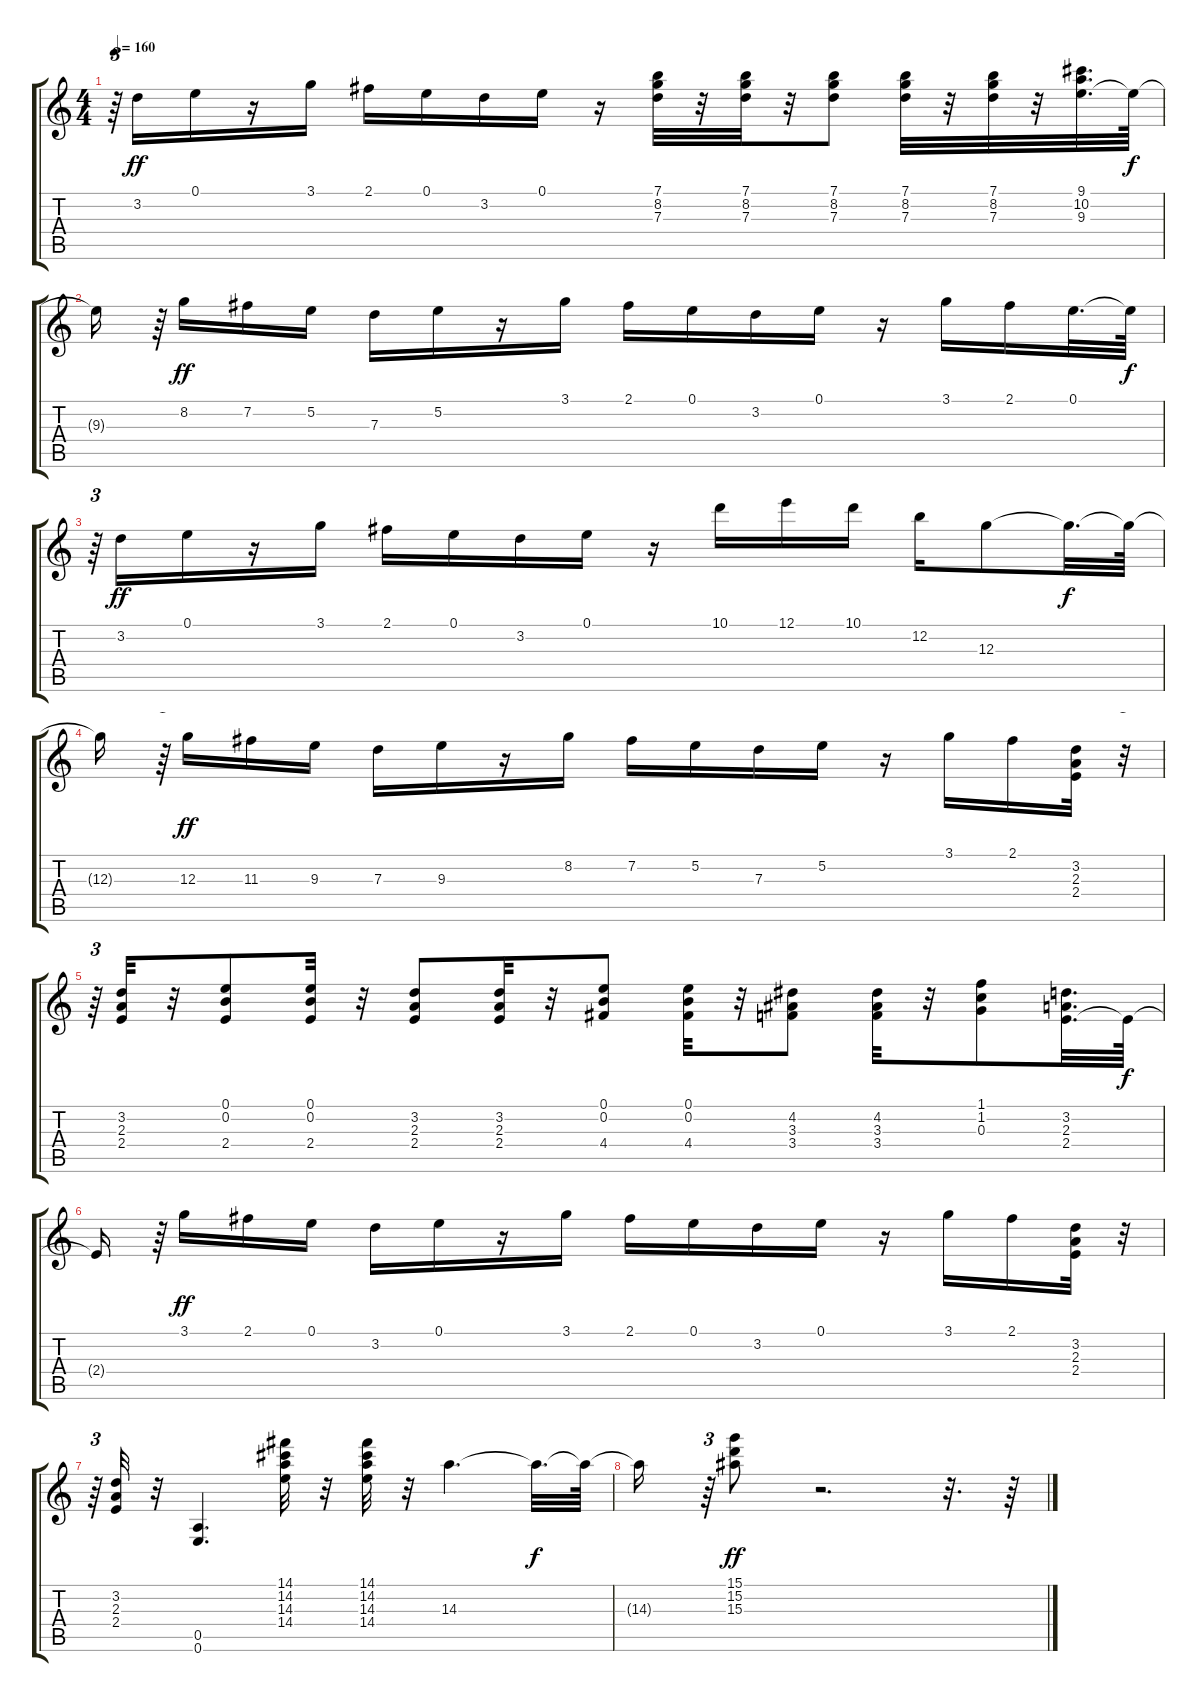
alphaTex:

\track "" {instrument distortionguitar}
\staff {score tabs}
\tuning (E4 B3 G3 D3 A2 E2) {hide}
\ts (4 4)
\tempo 160
\clef g2
\ks c
r.64{tu (3 2) dy f} 3.2.16{dy ff} 0.1.16 r.16 3.1.16 2.1.16 0.1.16 3.2.16 0.1.16 r.16 (7.1 8.2 7.3).32 r.32 (7.1 8.2 7.3).32 r.32 (7.1 8.2 7.3).8 (7.1 8.2 7.3).32 r.32 (7.1 8.2 7.3).32 r.32 (9.1 10.2 9.3).32{d} 9.3{t}.64{dy f} |
9.3{t}.16 r.64{tu (3 2)} 8.2.16{dy ff} 7.2.16 5.2.16 7.3.16 5.2.16 r.16 3.1.16 2.1.16 0.1.16 3.2.16 0.1.16 r.16 3.1.16 2.1.16 0.1.32{d} 0.1{t}.64{dy f} |
r.64{tu (3 2)} 3.2.16{dy ff} 0.1.16 r.16 3.1.16 2.1.16 0.1.16 3.2.16 0.1.16 r.16 10.1.16 12.1.16 10.1.16 12.2.16 12.3.8 12.3{t}.32{d dy f} 12.3{t}.64 |
12.3{t}.16 r.64{tu (3 2)} 12.3.16{dy ff} 11.3.16 9.3.16 7.3.16 9.3.16 r.16 8.2.16 7.2.16 5.2.16 7.3.16 5.2.16 r.16 3.1.16 2.1.16 (3.2 2.3 2.4).32 r.32{tu (3 2)} |
r.64{tu (3 2)} (3.2 2.3 2.4).32 r.32 (0.1 0.2 2.4).8 (0.1 0.2 2.4).32 r.32 (3.2 2.3 2.4).8 (3.2 2.3 2.4).32 r.32 (0.1 0.2 4.4).8 (0.1 0.2 4.4).32 r.32 (4.2 3.3 3.4).8 (4.2 3.3 3.4).32 r.32 (1.1 1.2 0.3).8 (3.2 2.3 2.4).32{d} 2.4{t}.64{dy f} |
2.4{t}.16 r.64{tu (3 2)} 3.1.16{dy ff} 2.1.16 0.1.16 3.2.16 0.1.16 r.16 3.1.16 2.1.16 0.1.16 3.2.16 0.1.16 r.16 3.1.16 2.1.16 (3.2 2.3 2.4).32 r.32{tu (3 2)} |
r.64{tu (3 2)} (3.2 2.3 2.4).32 r.32 (0.5 0.6).4{d} (14.1 14.2 14.3 14.4).32 r.32 (14.1 14.2 14.3 14.4).32 r.32 14.3.4{d} 14.3{t}.32{d dy f} 14.3{t}.64 |
14.3{t}.16 r.64{tu (3 2)} (15.1 15.2 15.3).8{dy ff} r.2{d} r.32{d} r.64
